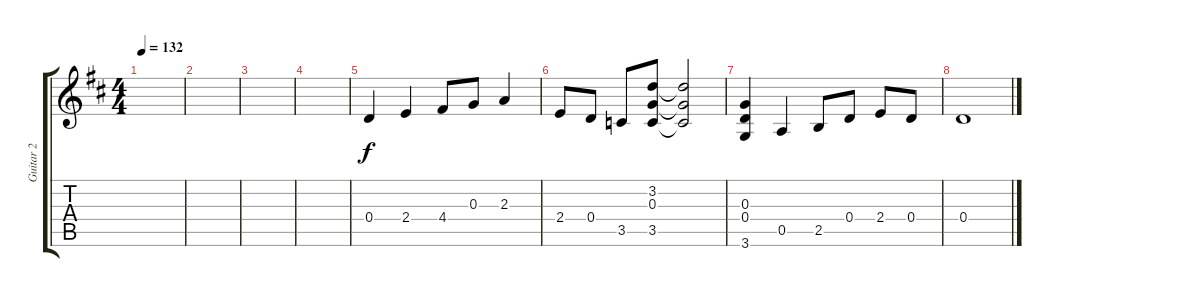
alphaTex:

\track ("Guitar 2" "Guitar 2") {instrument overdrivenguitar}
\staff {score tabs}
\tuning (E4 B3 G3 D3 A2 E2) {hide}
\ts (4 4)
\tempo 132
\clef g2
\ks d
|
|
|
|
0.4.4 2.4.4 4.4.8 0.3.8 2.3.4 |
2.4.8 0.4.8 3.5.8 (3.2 0.3 3.5).8 (3.2{t} 0.3{t} 3.5{t}).2 |
(0.3 0.4 3.6).4 0.5.4 2.5.8 0.4.8 2.4.8 0.4.8 |
0.4.1
